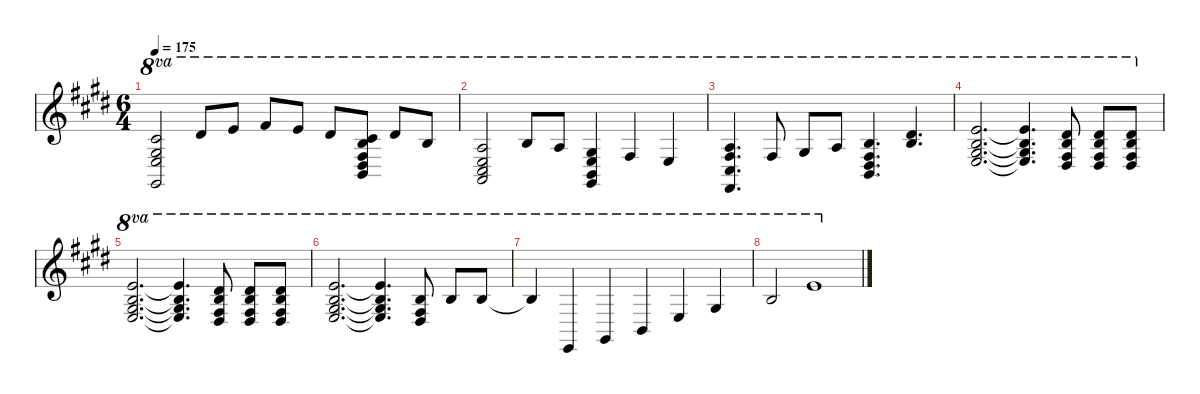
\defaultSystemsLayout 4
\hideDynamics
\bracketExtendMode nobrackets
\singleTrackTrackNamePolicy hidden
\multiTrackTrackNamePolicy hidden
\firstSystemTrackNameMode fullname
\firstSystemTrackNameOrientation horizontal
\otherSystemsTrackNameOrientation horizontal
\track ("Strings 3-hidden" "vln.") {instrument stringensemble1}
\staff {score}
\tuning (E4 B3 G3 D3 A2 C2)
\ts (6 4)
\tempo 175
\clef g2
\ks e
(9.1{acc #} 9.2{acc #} 9.3{acc forcenatural} 6.4{acc #}).2{bd 120 ot 8va dy mp beam Up} 11.1{acc #}.8{ot 8va beam Up} 12.1{acc forcenatural}.8{ot 8va beam Up} 14.1{acc #}.8{ot 8va beam Up} 12.1{acc forcenatural}.8{ot 8va beam Up} 11.1{acc #}.8{ot 8va beam Up} (9.1{acc #} 12.2{acc forcenatural} 11.3{acc #} 13.4{acc #} 14.5{acc forcenatural}).8{bd 60 ot 8va beam Up} 11.1{acc #}.8{ot 8va beam Up} 12.2{acc forcenatural}.8{ot 8va beam Up} |
(10.2{acc forcenatural} 9.3{acc forcenatural} 11.4{acc #} 12.5{acc forcenatural}).2{bd 120 ot 8va beam Up} 12.2{acc forcenatural}.8{ot 8va beam Up} 10.2{acc forcenatural}.8{ot 8va beam Up} (4.1{acc #} 5.2{acc forcenatural} 4.3{acc forcenatural} 6.4{acc #}).4{bd 120 ot 8va beam Up} 2.1{acc #}.4{ot 8va beam Up} 0.1{acc forcenatural}.4{ot 8va beam Up} |
(5.1{acc forcenatural} 7.2{acc #} 6.3{acc #} 4.4{acc #}).4{d bd 120 ot 8va beam Up} 7.2{acc #}.8{ot 8va beam Up} 4.1{acc #}.8{ot 8va beam Up} 5.1{acc forcenatural}.8{ot 8va beam Up} (7.1{acc forcenatural} 7.2{acc #} 8.3{acc #} 9.4{acc forcenatural}).4{d bd 120 ot 8va beam Up} (11.1{acc #} 12.2{acc forcenatural}).4{d ot 8va beam Up} |
(12.1{acc forcenatural} 12.2{acc forcenatural} 13.3{acc #} 14.4{acc forcenatural}).2{d bd 120 ot 8va beam Up} (12.1{t acc forcenatural} 12.2{t acc forcenatural} 13.3{t acc #} 14.4{t acc forcenatural}).4{d ot 8va beam Up} (11.1{acc #} 12.2{acc forcenatural} 11.3{acc #} 13.4{acc #}).8{bd 120 ot 8va beam Up} (11.1{acc #} 12.2{acc forcenatural} 11.3{acc #} 13.4{acc #}).8{ot 8va beam Up} (11.1{acc #} 12.2{acc forcenatural} 11.3{acc #} 13.4{acc #}).8{ot 8va beam Up} |
(12.1{acc forcenatural} 12.2{acc forcenatural} 13.3{acc #} 14.4{acc forcenatural}).2{d ot 8va beam Up} (12.1{t acc forcenatural} 12.2{t acc forcenatural} 13.3{t acc #} 14.4{t acc forcenatural}).4{d ot 8va beam Up} (11.1{acc #} 12.2{acc forcenatural} 11.3{acc #} 13.4{acc #}).8{bd 120 ot 8va beam Up} (11.1{acc #} 12.2{acc forcenatural} 11.3{acc #} 13.4{acc #}).8{ot 8va beam Up} (11.1{acc #} 12.2{acc forcenatural} 11.3{acc #} 13.4{acc #}).8{ot 8va beam Up} |
(12.1{acc forcenatural} 12.2{acc forcenatural} 13.3{acc #} 14.4{acc forcenatural}).2{d bd 120 ot 8va beam Up} (12.1{t acc forcenatural} 12.2{t acc forcenatural} 13.3{t acc #} 14.4{t acc forcenatural}).4{d ot 8va beam Up} (12.2{acc forcenatural} 11.3{acc #} 13.4{acc #}).8{bd 240 ot 8va beam Up} 12.2{acc forcenatural}.8{ot 8va beam Up} 12.2{acc forcenatural}.8{ot 8va beam Up} |
12.2{t acc forcenatural}.4{ot 8va beam Up} 16.6{acc forcenatural}.4{ot 8va beam Up} 11.5{acc #}.4{ot 8va beam Up} 9.4{acc forcenatural}.4{ot 8va beam Up} 9.3{acc forcenatural}.4{ot 8va beam Up} 9.2{acc #}.4{ot 8va beam Up} |
7.1{acc forcenatural}.2{ot 8va beam Up} 12.1{acc forcenatural}.1{ot 8va beam Up}
